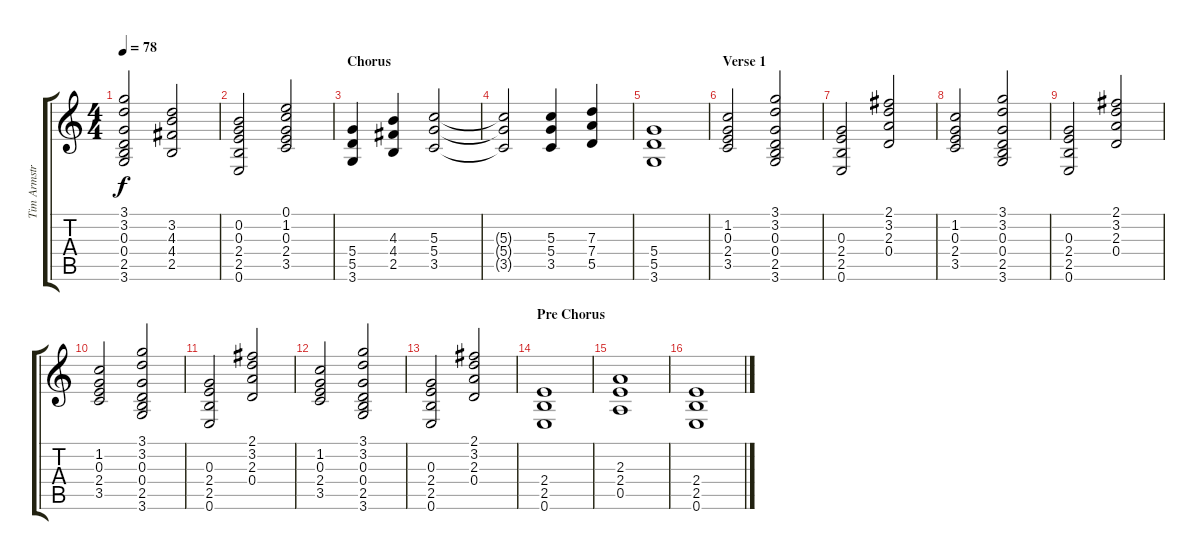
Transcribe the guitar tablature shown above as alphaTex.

\track ("Tim Armstrong" "Tim Armstr") {instrument overdrivenguitar}
\staff {score tabs}
\tuning (E4 B3 G3 D3 A2 E2) {hide}
\ts (4 4)
\tempo 78
\clef g2
\ks c
(3.1 3.2 0.3 0.4 2.5 3.6).2{dy f} (3.2 4.3 4.4 2.5).2 |
(0.2 0.3 2.4 2.5 0.6).2 (0.1 1.2 0.3 2.4 3.5).2 |
\section ("" "Chorus")
(5.4 5.5 3.6).4 (4.3 4.4 2.5).4 (5.3 5.4 3.5).2 |
(5.3{t} 5.4{t} 3.5{t}).2 (5.3 5.4 3.5).4 (7.3 7.4 5.5).4 |
(5.4 5.5 3.6).1 |
\section ("" "Verse 1")
(1.2 0.3 2.4 3.5).2 (3.1 3.2 0.3 0.4 2.5 3.6).2 |
(0.3 2.4 2.5 0.6).2 (2.1 3.2 2.3 0.4).2 |
(1.2 0.3 2.4 3.5).2 (3.1 3.2 0.3 0.4 2.5 3.6).2 |
(0.3 2.4 2.5 0.6).2 (2.1 3.2 2.3 0.4).2 |
(1.2 0.3 2.4 3.5).2 (3.1 3.2 0.3 0.4 2.5 3.6).2 |
(0.3 2.4 2.5 0.6).2 (2.1 3.2 2.3 0.4).2 |
(1.2 0.3 2.4 3.5).2 (3.1 3.2 0.3 0.4 2.5 3.6).2 |
(0.3 2.4 2.5 0.6).2 (2.1 3.2 2.3 0.4).2 |
\section ("" "Pre Chorus")
(2.4 2.5 0.6).1 |
(2.3 2.4 0.5).1 |
(2.4 2.5 0.6).1
